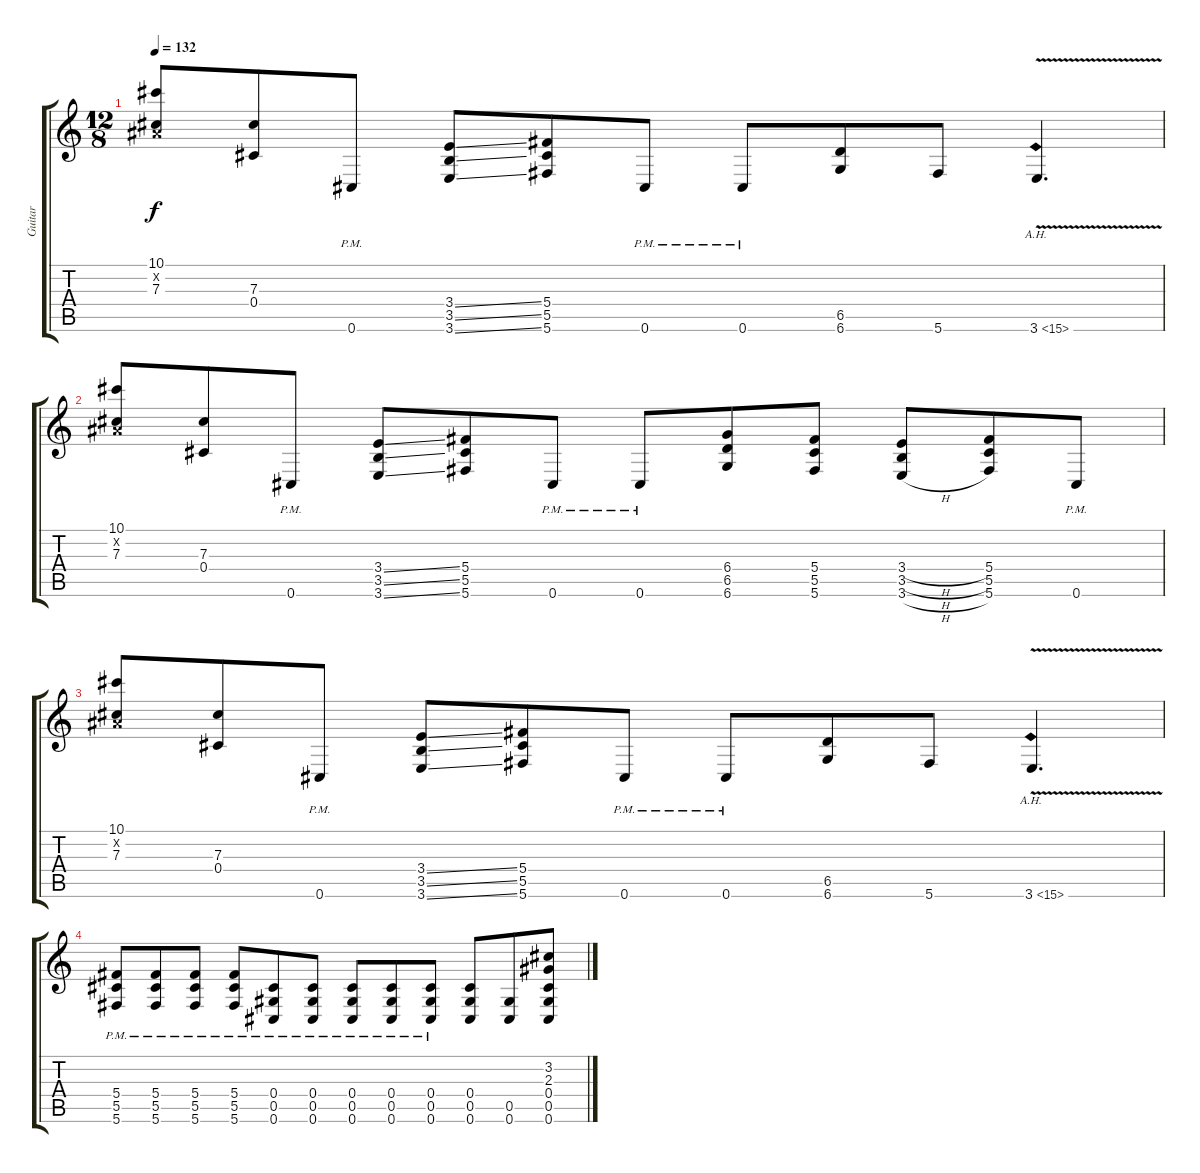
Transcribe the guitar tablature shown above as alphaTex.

\track ("Guitar" "Guitar") {instrument distortionguitar}
\staff {score tabs}
\tuning (Eb4 Bb3 Gb3 Db3 Ab2 Db2) {hide}
\ts (12 8)
\tempo 132
\clef g2
\ks c
(10.1 0.2{x} 7.3).8{dy f} (7.3 0.4).8 0.6{pm}.8 (3.4{ss} 3.5{ss} 3.6{ss}).8 (5.4 5.5 5.6).8 0.6{pm}.8 0.6{pm}.8 (6.5 6.6).8 5.6.8 3.6{ah 12 v}.4{d} |
(10.1 0.2{x} 7.3).8 (7.3 0.4).8 0.6{pm}.8 (3.4{ss} 3.5{ss} 3.6{ss}).8 (5.4 5.5 5.6).8 0.6{pm}.8 0.6{pm}.8 (6.4 6.5 6.6).8 (5.4 5.5 5.6).8 (3.4{h} 3.5{h} 3.6{h}).8 (5.4 5.5 5.6).8 0.6{pm}.8 |
(10.1 0.2{x} 7.3).8 (7.3 0.4).8 0.6{pm}.8 (3.4{ss} 3.5{ss} 3.6{ss}).8 (5.4 5.5 5.6).8 0.6{pm}.8 0.6{pm}.8 (6.5 6.6).8 5.6.8 3.6{ah 12 v}.4{d} |
(5.4 5.5 5.6{pm}).8 (5.4 5.5 5.6{pm}).8 (5.4 5.5 5.6{pm}).8 (5.4 5.5 5.6{pm}).8 (0.4 0.5 0.6{pm}).8 (0.4 0.5 0.6{pm}).8 (0.4 0.5 0.6{pm}).8 (0.4 0.5 0.6{pm}).8 (0.4 0.5 0.6{pm}).8 (0.4 0.5 0.6).8 (0.5 0.6).8 (3.2 2.3 0.4 0.5 0.6).8
